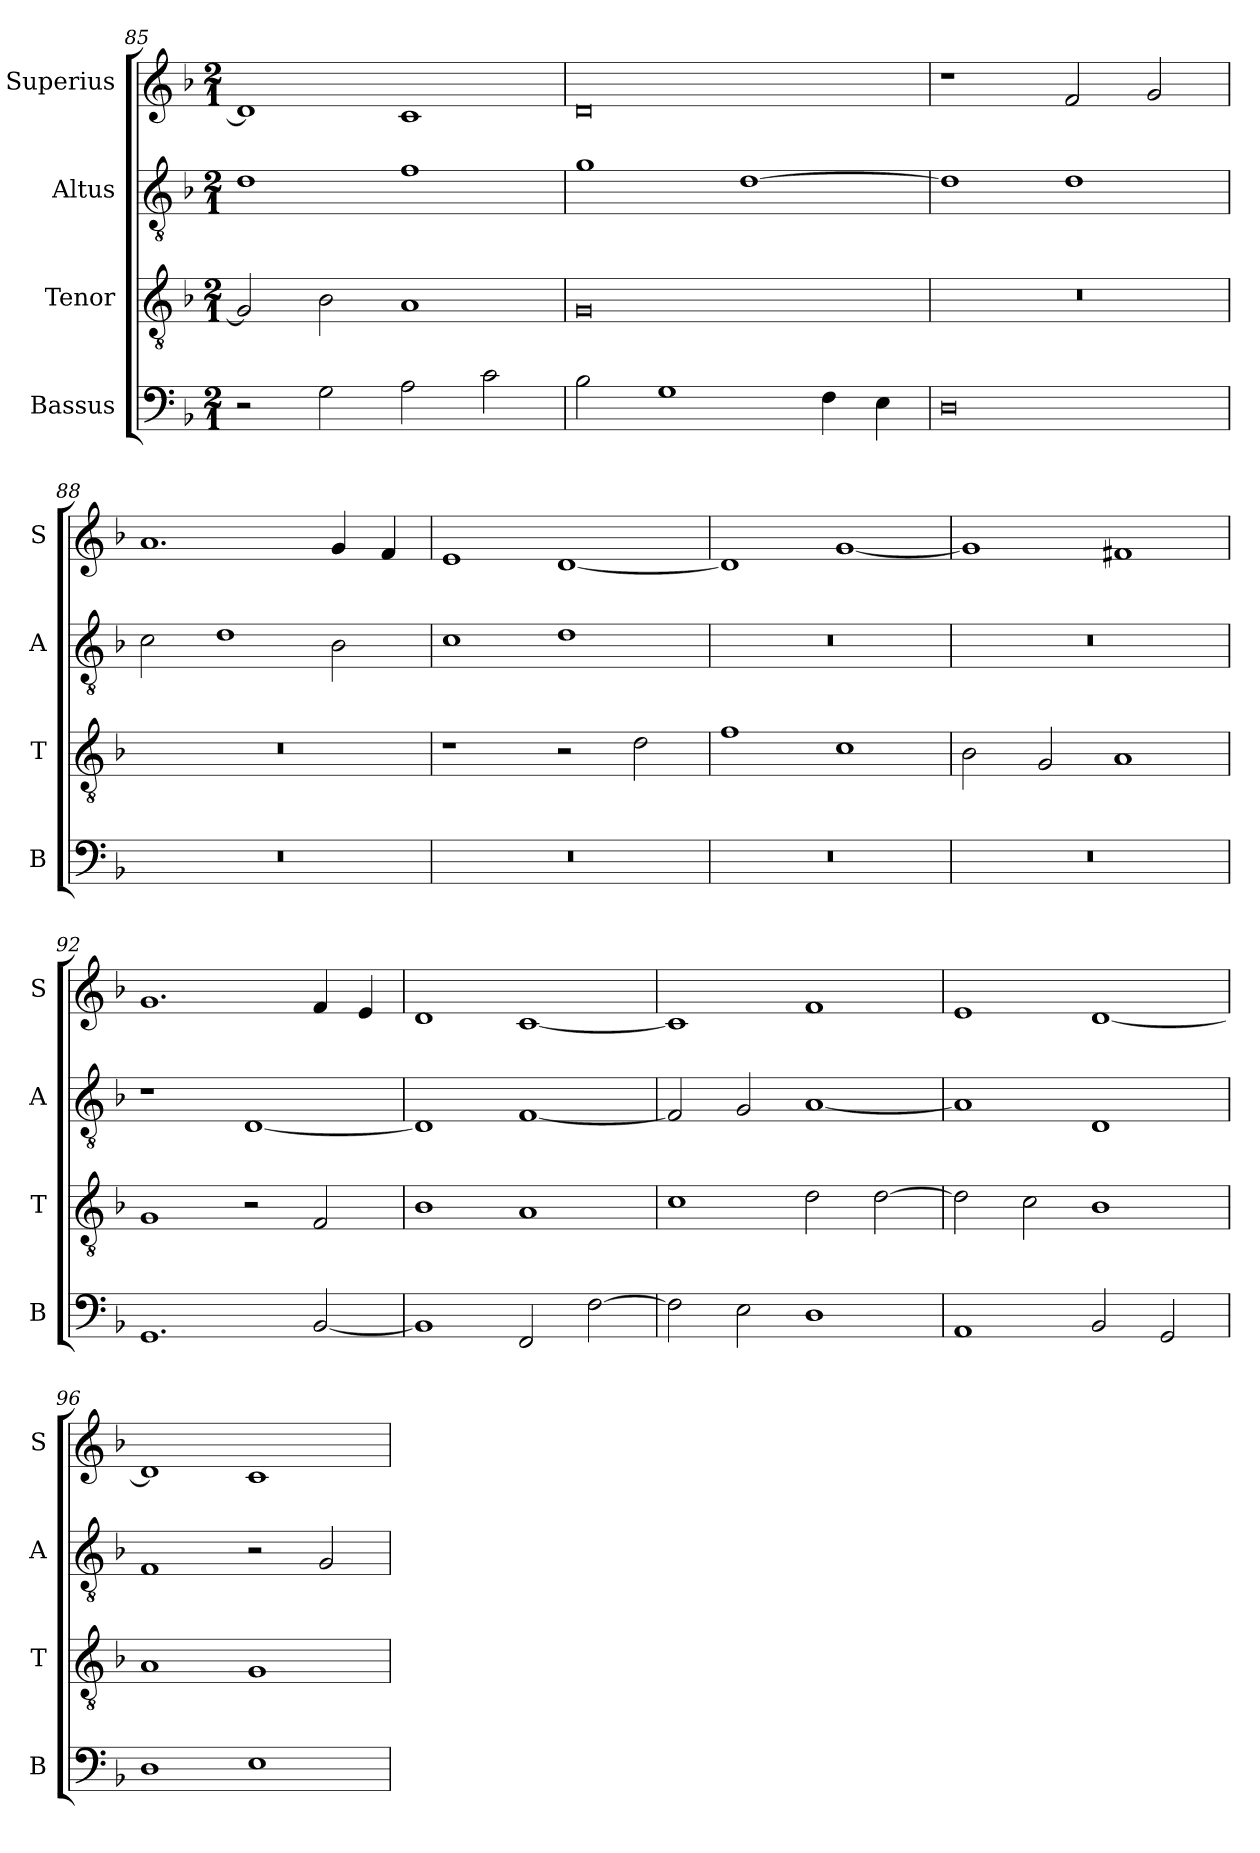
**kern	**kern	**kern	**kern
*part4	*part3	*part2	*part1
*staff4	*staff3	*staff2	*staff1
*I"Bassus	*I"Tenor	*I"Altus	*I"Superius
*I'B	*I'T	*I'A	*I'S
*clefF4	*clefGv2	*clefGv2	*clefG2
*k[b-]	*k[b-]	*k[b-]	*k[b-]
*M2/1	*M2/1	*M2/1	*M2/1
=85	=85	=85	=85
2r	2G/]	1d	1d]
2G\	2B-\	.	.
2A\	1A	1f	1c
2c\	.	.	.
=86	=86	=86	=86
2B-\	0G	1g	0d
1G	.	.	.
.	.	[1d	.
4F\	.	.	.
4E\	.	.	.
=87	=87	=87	=87
0D	0r	1d]	1r
.	.	1d	2f/
.	.	.	2g/
=88	=88	=88	=88
0r	0r	2c\	1.a
.	.	1d	.
.	.	2B-\	4g/
.	.	.	4f/
=89	=89	=89	=89
0r	1r	1c	1e
.	2r	1d	[1d
.	2d\	.	.
=90	=90	=90	=90
0r	1f	0r	1d]
.	1c	.	[1g
=91	=91	=91	=91
0r	2B-\	0r	1g]
.	2G/	.	.
.	1A	.	1f#X
=92	=92	=92	=92
1.GG	1G	1r	1.g
.	2r	[1D	.
[2BB-/	2F/	.	4f/
.	.	.	4e/
=93	=93	=93	=93
1BB-]	1B-	1D]	1d
2FF/	1A	[1F	[1c
[2F\	.	.	.
=94	=94	=94	=94
2F\]	1c	2F/]	1c]
2E\	.	2G/	.
1D	2d\	[1A	1f
.	[2d\	.	.
=95	=95	=95	=95
1AA	2d\]	1A]	1e
.	2c\	.	.
2BB-/	1B-	1D	[1d
2GG/	.	.	.
=96	=96	=96	=96
1D	1A	1F	1d]
1E	1G	2r	1c
.	.	2G/	.
=	=	=	=
*-	*-	*-	*-
